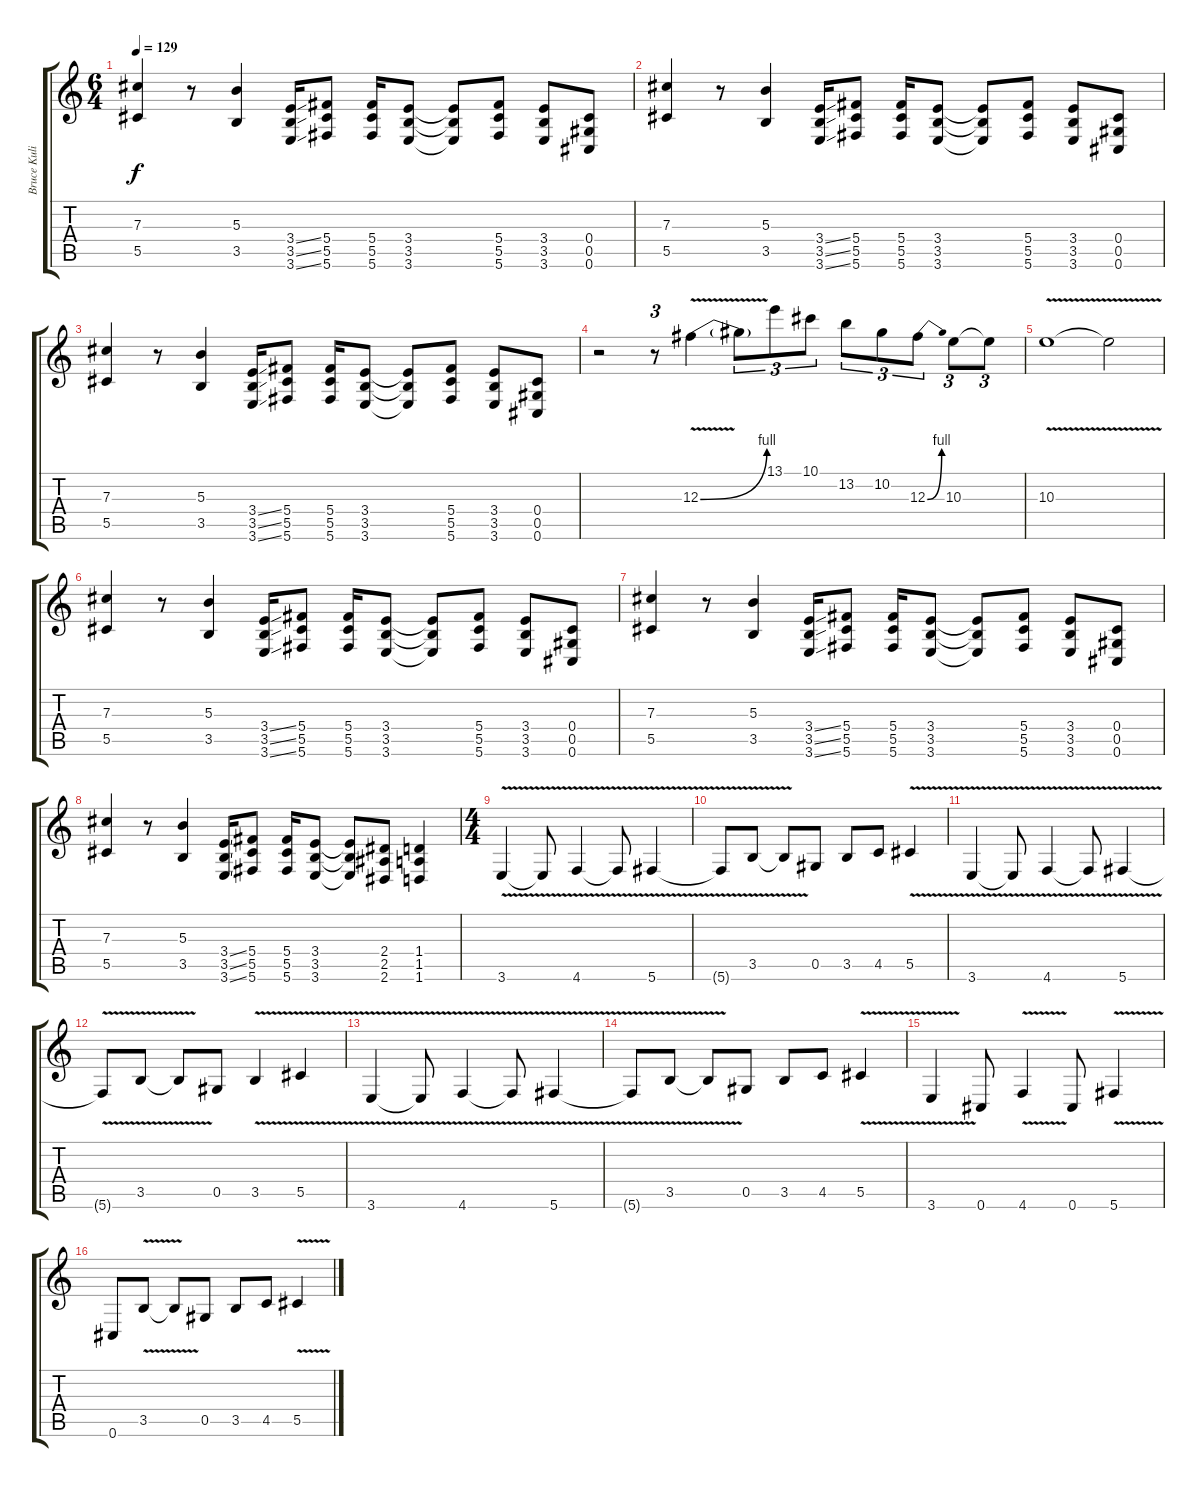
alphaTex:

\track ("Bruce Kulick" "Bruce Kuli") {instrument distortionguitar}
\staff {score tabs}
\tuning (Eb4 Bb3 Gb3 Db3 Ab2 Db2) {hide}
\ts (6 4)
\tempo 129
\clef g2
\ks c
(7.3 5.5).4{dy f} r.8 (5.3 3.5).4 (3.4{ss} 3.5{ss} 3.6{ss}).16 (5.4 5.5 5.6).8 (5.4 5.5 5.6).16 (3.4 3.5 3.6).8 (3.4{t} 3.5{t} 3.6{t}).8 (5.4 5.5 5.6).8 (3.4 3.5 3.6).8 (0.4 0.5 0.6).8 |
(7.3 5.5).4 r.8 (5.3 3.5).4 (3.4{ss} 3.5{ss} 3.6{ss}).16 (5.4 5.5 5.6).8 (5.4 5.5 5.6).16 (3.4 3.5 3.6).8 (3.4{t} 3.5{t} 3.6{t}).8 (5.4 5.5 5.6).8 (3.4 3.5 3.6).8 (0.4 0.5 0.6).8 |
(7.3 5.5).4 r.8 (5.3 3.5).4 (3.4{ss} 3.5{ss} 3.6{ss}).16 (5.4 5.5 5.6).8 (5.4 5.5 5.6).16 (3.4 3.5 3.6).8 (3.4{t} 3.5{t} 3.6{t}).8 (5.4 5.5 5.6).8 (3.4 3.5 3.6).8 (0.4 0.5 0.6).8 |
r.2 r.8{tu (3 2)} 12.3{be (bend 0 0 60 4) v}.4 12.3{t}.8{tu (3 2)} 13.1.8{tu (3 2)} 10.1.8{tu (3 2)} 13.2.8{tu (3 2)} 10.2.8{tu (3 2)} 12.3{be (bend 0 0 60 4)}.8{tu (3 2)} 10.3.8{tu (3 2)} 10.3{t}.8{tu (3 2)} |
10.3{v}.1 10.3{t}.2 |
(7.3 5.5).4 r.8 (5.3 3.5).4 (3.4{ss} 3.5{ss} 3.6{ss}).16 (5.4 5.5 5.6).8 (5.4 5.5 5.6).16 (3.4 3.5 3.6).8 (3.4{t} 3.5{t} 3.6{t}).8 (5.4 5.5 5.6).8 (3.4 3.5 3.6).8 (0.4 0.5 0.6).8 |
(7.3 5.5).4 r.8 (5.3 3.5).4 (3.4{ss} 3.5{ss} 3.6{ss}).16 (5.4 5.5 5.6).8 (5.4 5.5 5.6).16 (3.4 3.5 3.6).8 (3.4{t} 3.5{t} 3.6{t}).8 (5.4 5.5 5.6).8 (3.4 3.5 3.6).8 (0.4 0.5 0.6).8 |
(7.3 5.5).4 r.8 (5.3 3.5).4 (3.4{ss} 3.5{ss} 3.6{ss}).16 (5.4 5.5 5.6).8 (5.4 5.5 5.6).16 (3.4 3.5 3.6).8 (3.4{t} 3.5{t} 3.6{t}).8 (2.4 2.5 2.6).8 (1.4 1.5 1.6).4 |
\ts (4 4)
3.6{v}.4 3.6{t}.8 4.6{v}.4 4.6{t}.8 5.6{v}.4 |
5.6{t}.8 3.5{v}.8 3.5{t}.8 0.5.8 3.5.8 4.5.8 5.5{v}.4 |
3.6{v}.4 3.6{t}.8 4.6{v}.4 4.6{t}.8 5.6{v}.4 |
5.6{t}.8 3.5{v}.8 3.5{t}.8 0.5.8 3.5{v}.4 5.5{v}.4 |
3.6{v}.4 3.6{t}.8 4.6{v}.4 4.6{t}.8 5.6{v}.4 |
5.6{t}.8 3.5{v}.8 3.5{t}.8 0.5.8 3.5.8 4.5.8 5.5{v}.4 |
3.6{v}.4 0.6.8 4.6{v}.4 0.6.8 5.6{v}.4 |
0.6.8 3.5{v}.8 3.5{t}.8 0.5.8 3.5.8 4.5.8 5.5{v}.4
